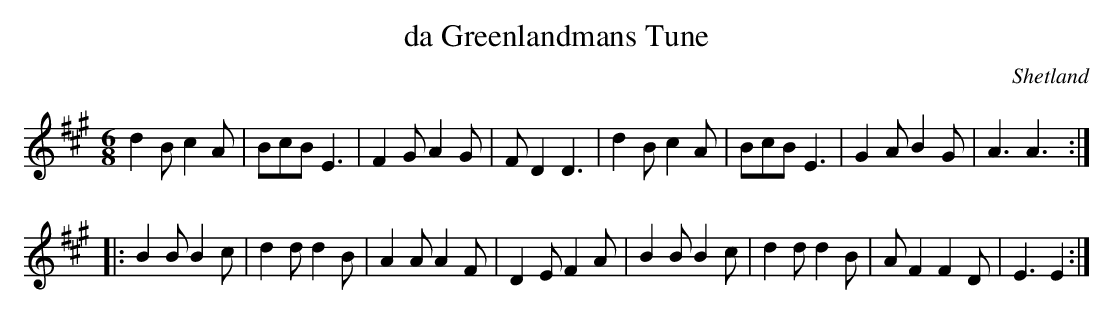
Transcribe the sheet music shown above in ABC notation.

X:1
T:da Greenlandmans Tune
M:6/8
O:Shetland
K:A major
d2B c2A|BcB E3|F2G A2G|FD2 D3|\
d2B c2A|BcB E3|G2A B2G|A3 A3:|
K:EMix
|:B2B B2c|d2d d2B|A2A A2F|D2E F2A|\
B2B B2c|d2d d2B|AF2 F2D|E3 E2:|
